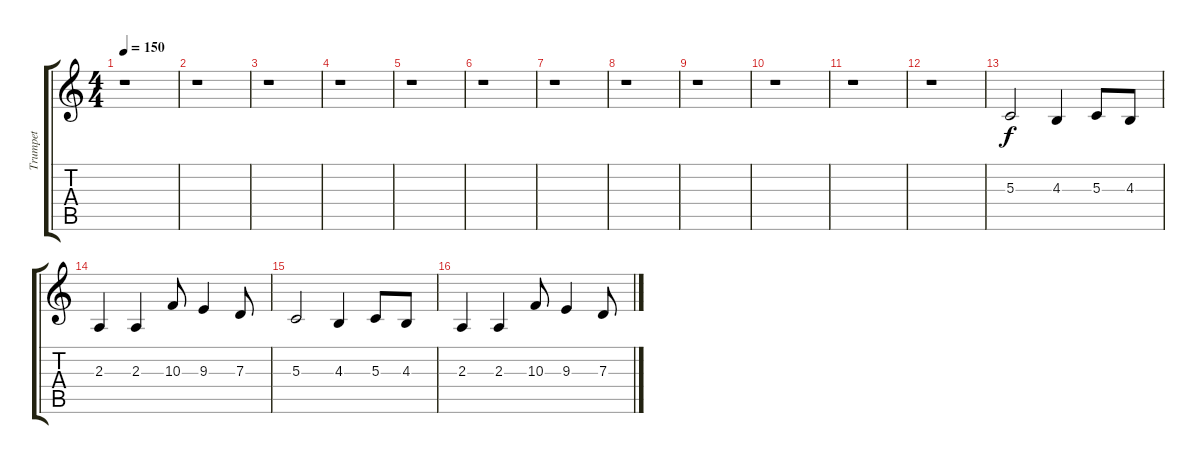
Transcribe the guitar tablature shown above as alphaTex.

\track ("Trumpet" "Trumpet") {instrument trumpet}
\staff {score tabs}
\tuning (E4 B3 G3 D3 A2 E2) {hide}
\ts (4 4)
\tempo 150
\clef g2
\ks c
r.1{dy f} |
r.1 |
r.1 |
r.1 |
r.1 |
r.1 |
r.1 |
r.1 |
r.1 |
r.1 |
r.1 |
r.1 |
5.3.2 4.3.4 5.3.8 4.3.8 |
2.3.4 2.3.4 10.3.8 9.3.4 7.3.8 |
5.3.2 4.3.4 5.3.8 4.3.8 |
2.3.4 2.3.4 10.3.8 9.3.4 7.3.8
